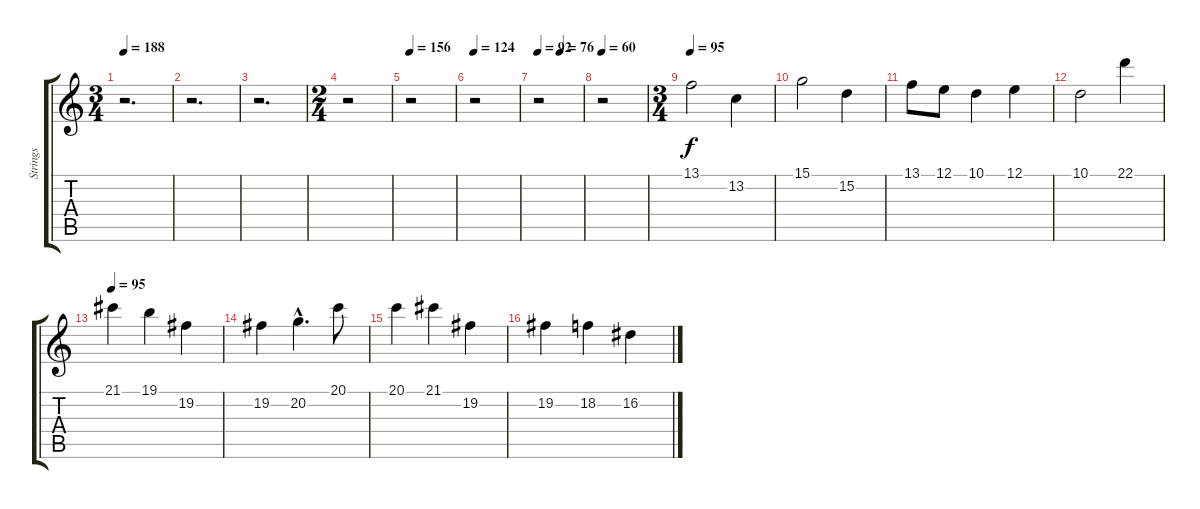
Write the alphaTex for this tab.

\track ("Strings" "Strings") {instrument stringensemble2}
\staff {score tabs}
\tuning (E4 B3 G3 D3 A2 E2) {hide}
\ts (3 4)
\tempo 188
\clef g2
\ks c
r.2{d dy f} |
r.2{d} |
r.2{d} |
\ts (2 4)
r.2 |
\tempo 156
r.2 |
\tempo 124
r.2 |
\tempo 92
\tempo (76 0.5)
r.2 |
\tempo 60
r.2 |
\ts (3 4)
\tempo 95
13.1.2 13.2.4 |
15.1.2 15.2.4 |
13.1.8 12.1.8 10.1.4 12.1.4 |
10.1.2 22.1.4 |
\tempo 95
21.1.4 19.1.4 19.2.4 |
19.2.4 20.2{hac}.4{d} 20.1.8 |
20.1.4 21.1.4 19.2.4 |
19.2.4 18.2.4 16.2.4
